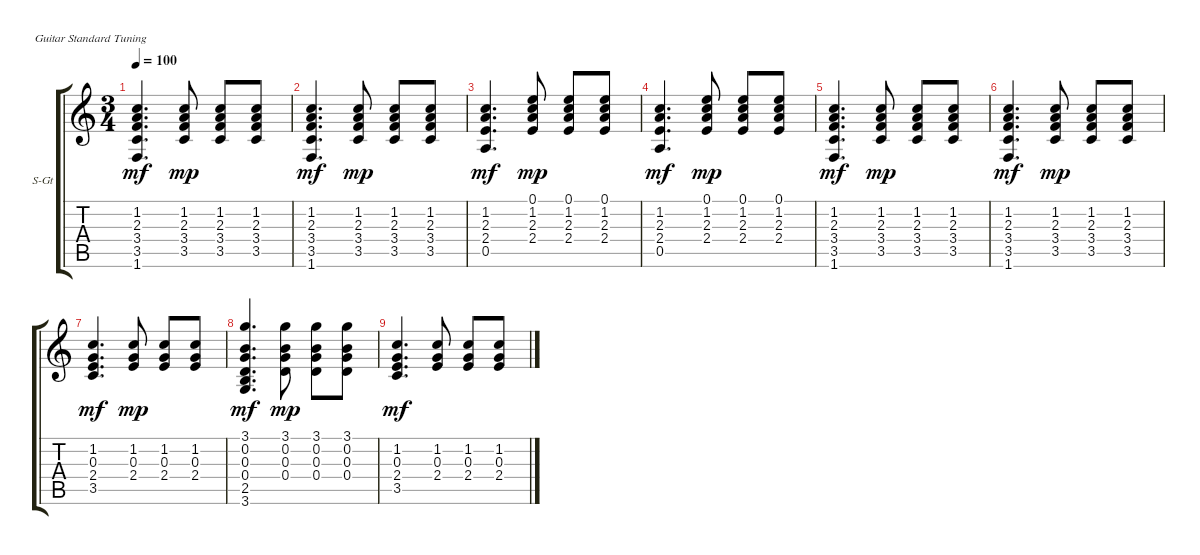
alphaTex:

\defaultSystemsLayout 4
\bracketExtendMode groupsimilarinstruments
\firstSystemTrackNameOrientation horizontal
\otherSystemsTrackNameOrientation horizontal
\track ("Rythm guitar" "S-Gt") {instrument acousticguitarsteel}
\staff {score tabs}
\tuning (E4 B3 G3 D3 A2 E2)
\ts (3 4)
\tempo 100
\clef g2
\scale
0.333333
\ks c
(1.6 3.5 3.4 2.3 1.2).4{d dy mf} (3.5 3.4 2.3 1.2).8{dy mp} (3.5 3.4 2.3 1.2).8 (3.5 3.4 2.3 1.2).8 |
\scale
0.333333 (1.6 3.5 3.4 2.3 1.2).4{d dy mf} (3.5 3.4 2.3 1.2).8{dy mp} (3.5 3.4 2.3 1.2).8 (3.5 3.4 2.3 1.2).8 |
\scale
0.333333 (0.5 2.4 2.3 1.2).4{d dy mf} (2.4 2.3 1.2 0.1).8{dy mp} (2.4 2.3 1.2 0.1).8 (2.4 2.3 1.2 0.1).8 |
\scale
0.333333 (0.5 2.4 2.3 1.2).4{d dy mf} (2.4 2.3 1.2 0.1).8{dy mp} (2.4 2.3 1.2 0.1).8 (2.4 2.3 1.2 0.1).8 |
\scale
0.333333 (1.6 3.5 3.4 2.3 1.2).4{d dy mf} (3.5 3.4 2.3 1.2).8{dy mp} (3.5 3.4 2.3 1.2).8 (3.5 3.4 2.3 1.2).8 |
\scale
0.333333 (1.6 3.5 3.4 2.3 1.2).4{d dy mf} (3.5 3.4 2.3 1.2).8{dy mp} (3.5 3.4 2.3 1.2).8 (3.5 3.4 2.3 1.2).8 |
\scale
0.333333 (3.5 2.4 0.3 1.2).4{d dy mf} (2.4 0.3 1.2).8{dy mp} (2.4 0.3 1.2).8 (2.4 0.3 1.2).8 |
\scale
0.333333 (3.6 2.5 0.4 0.3 0.2 3.1).4{d dy mf} (0.4 0.3 0.2 3.1).8{dy mp} (0.4 0.3 0.2 3.1).8 (0.4 0.3 0.2 3.1).8 |
(3.5 2.4 0.3 1.2).4{d dy mf} (2.4 0.3 1.2).8 (2.4 0.3 1.2).8 (2.4 0.3 1.2).8
